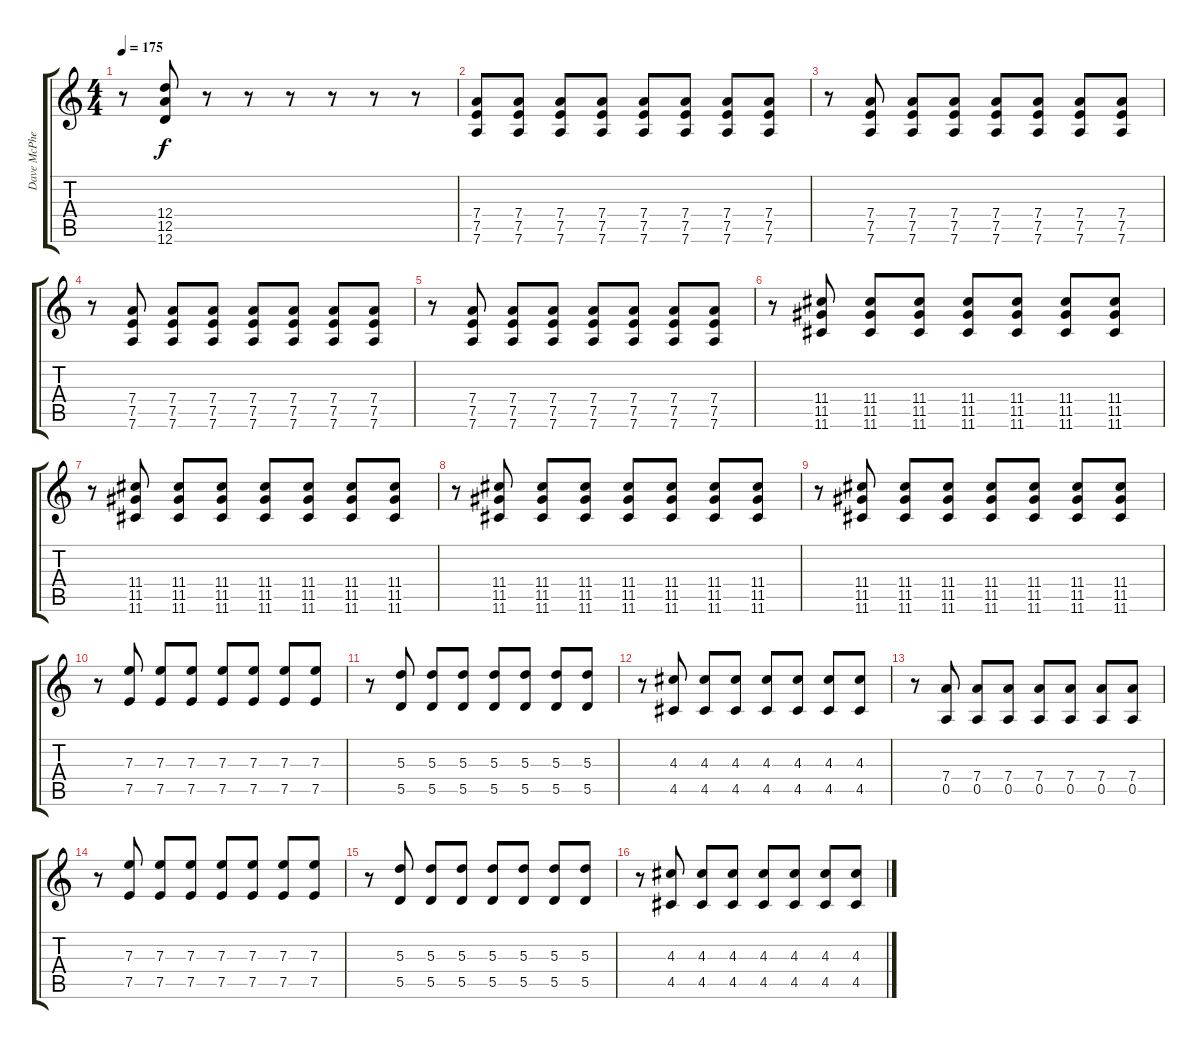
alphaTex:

\track ("Dave McPherson" "Dave McPhe") {instrument distortionguitar}
\staff {score tabs}
\tuning (E4 B3 A3 D3 A2 D2) {hide}
\ts (4 4)
\tempo 175
\clef g2
\ks c
r.8{dy f} (12.4 12.5 12.6).8 r.8 r.8 r.8 r.8 r.8 r.8 |
\section ("" "")
(7.4 7.5 7.6).8 (7.4 7.5 7.6).8 (7.4 7.5 7.6).8 (7.4 7.5 7.6).8 (7.4 7.5 7.6).8 (7.4 7.5 7.6).8 (7.4 7.5 7.6).8 (7.4 7.5 7.6).8 |
r.8 (7.4 7.5 7.6).8 (7.4 7.5 7.6).8 (7.4 7.5 7.6).8 (7.4 7.5 7.6).8 (7.4 7.5 7.6).8 (7.4 7.5 7.6).8 (7.4 7.5 7.6).8 |
r.8 (7.4 7.5 7.6).8 (7.4 7.5 7.6).8 (7.4 7.5 7.6).8 (7.4 7.5 7.6).8 (7.4 7.5 7.6).8 (7.4 7.5 7.6).8 (7.4 7.5 7.6).8 |
r.8 (7.4 7.5 7.6).8 (7.4 7.5 7.6).8 (7.4 7.5 7.6).8 (7.4 7.5 7.6).8 (7.4 7.5 7.6).8 (7.4 7.5 7.6).8 (7.4 7.5 7.6).8 |
r.8 (11.4 11.5 11.6).8 (11.4 11.5 11.6).8 (11.4 11.5 11.6).8 (11.4 11.5 11.6).8 (11.4 11.5 11.6).8 (11.4 11.5 11.6).8 (11.4 11.5 11.6).8 |
r.8 (11.4 11.5 11.6).8 (11.4 11.5 11.6).8 (11.4 11.5 11.6).8 (11.4 11.5 11.6).8 (11.4 11.5 11.6).8 (11.4 11.5 11.6).8 (11.4 11.5 11.6).8 |
r.8 (11.4 11.5 11.6).8 (11.4 11.5 11.6).8 (11.4 11.5 11.6).8 (11.4 11.5 11.6).8 (11.4 11.5 11.6).8 (11.4 11.5 11.6).8 (11.4 11.5 11.6).8 |
r.8 (11.4 11.5 11.6).8 (11.4 11.5 11.6).8 (11.4 11.5 11.6).8 (11.4 11.5 11.6).8 (11.4 11.5 11.6).8 (11.4 11.5 11.6).8 (11.4 11.5 11.6).8 |
r.8 (7.3 7.5).8 (7.3 7.5).8 (7.3 7.5).8 (7.3 7.5).8 (7.3 7.5).8 (7.3 7.5).8 (7.3 7.5).8 |
r.8 (5.3 5.5).8 (5.3 5.5).8 (5.3 5.5).8 (5.3 5.5).8 (5.3 5.5).8 (5.3 5.5).8 (5.3 5.5).8 |
r.8 (4.3 4.5).8 (4.3 4.5).8 (4.3 4.5).8 (4.3 4.5).8 (4.3 4.5).8 (4.3 4.5).8 (4.3 4.5).8 |
r.8 (7.4 0.5).8 (7.4 0.5).8 (7.4 0.5).8 (7.4 0.5).8 (7.4 0.5).8 (7.4 0.5).8 (7.4 0.5).8 |
r.8 (7.3 7.5).8 (7.3 7.5).8 (7.3 7.5).8 (7.3 7.5).8 (7.3 7.5).8 (7.3 7.5).8 (7.3 7.5).8 |
r.8 (5.3 5.5).8 (5.3 5.5).8 (5.3 5.5).8 (5.3 5.5).8 (5.3 5.5).8 (5.3 5.5).8 (5.3 5.5).8 |
r.8 (4.3 4.5).8 (4.3 4.5).8 (4.3 4.5).8 (4.3 4.5).8 (4.3 4.5).8 (4.3 4.5).8 (4.3 4.5).8
